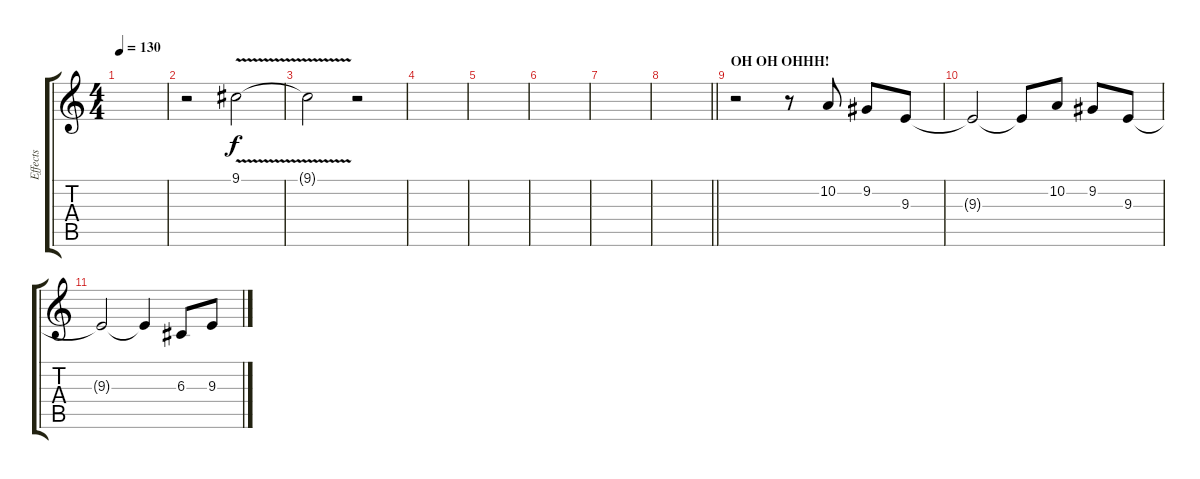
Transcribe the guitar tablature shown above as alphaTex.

\track ("Effects" "Effects") {instrument electricpiano1}
\staff {score tabs}
\tuning (E4 B3 G3 D3 A2 E2) {hide}
\ts (4 4)
\tempo 130
\clef g2
\ks c
|
r.2 9.1{v}.2{volume 16 instrument pad1newage} |
9.1{t}.2 r.2 |
|
|
|
|
\barLineRight lightlight
|
\section ("" "OH OH OHHH!")
r.2{volume 16 instrument choiraahs} r.8 10.2.8 9.2.8 9.3.8 |
9.3{t}.2 9.3{t}.8 10.2.8 9.2.8 9.3.8 |
9.3{t}.2 9.3{t}.4 6.3.8 9.3.8
